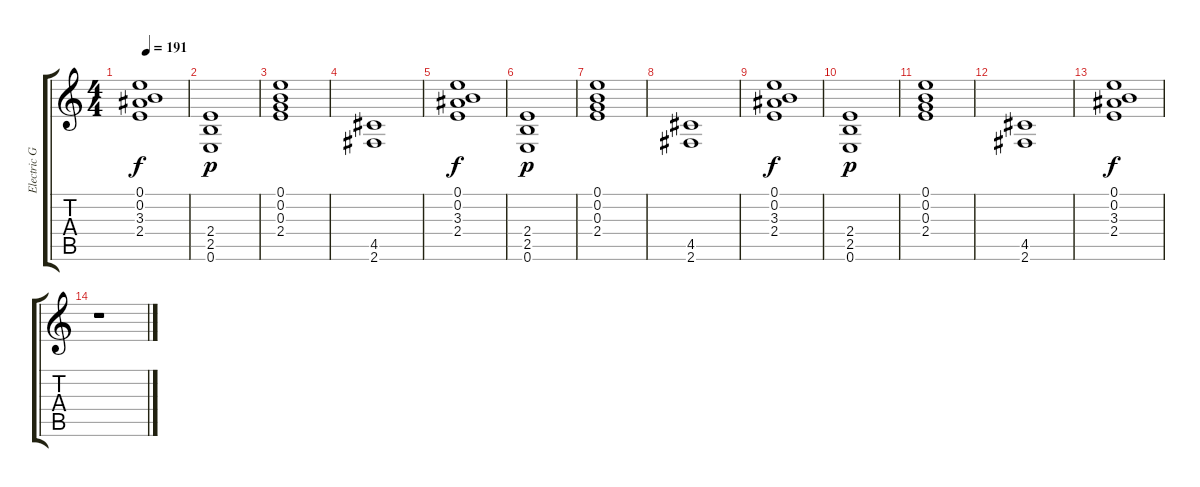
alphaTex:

\track ("Electric Guitar Right" "Electric G") {instrument distortionguitar}
\staff {score tabs}
\tuning (E4 B3 G3 D3 A2 E2) {hide}
\ts (4 4)
\tempo 191
\clef g2
\ks c
(0.1 0.2 3.3 2.4).1{dy f} |
(2.4 2.5 0.6).1{dy p} |
(0.1 0.2 0.3 2.4).1 |
(4.5 2.6).1 |
(0.1 0.2 3.3 2.4).1{dy f} |
(2.4 2.5 0.6).1{dy p} |
(0.1 0.2 0.3 2.4).1 |
(4.5 2.6).1 |
(0.1 0.2 3.3 2.4).1{dy f} |
(2.4 2.5 0.6).1{dy p} |
(0.1 0.2 0.3 2.4).1 |
(4.5 2.6).1 |
(0.1 0.2 3.3 2.4).1{dy f} |
r.1
